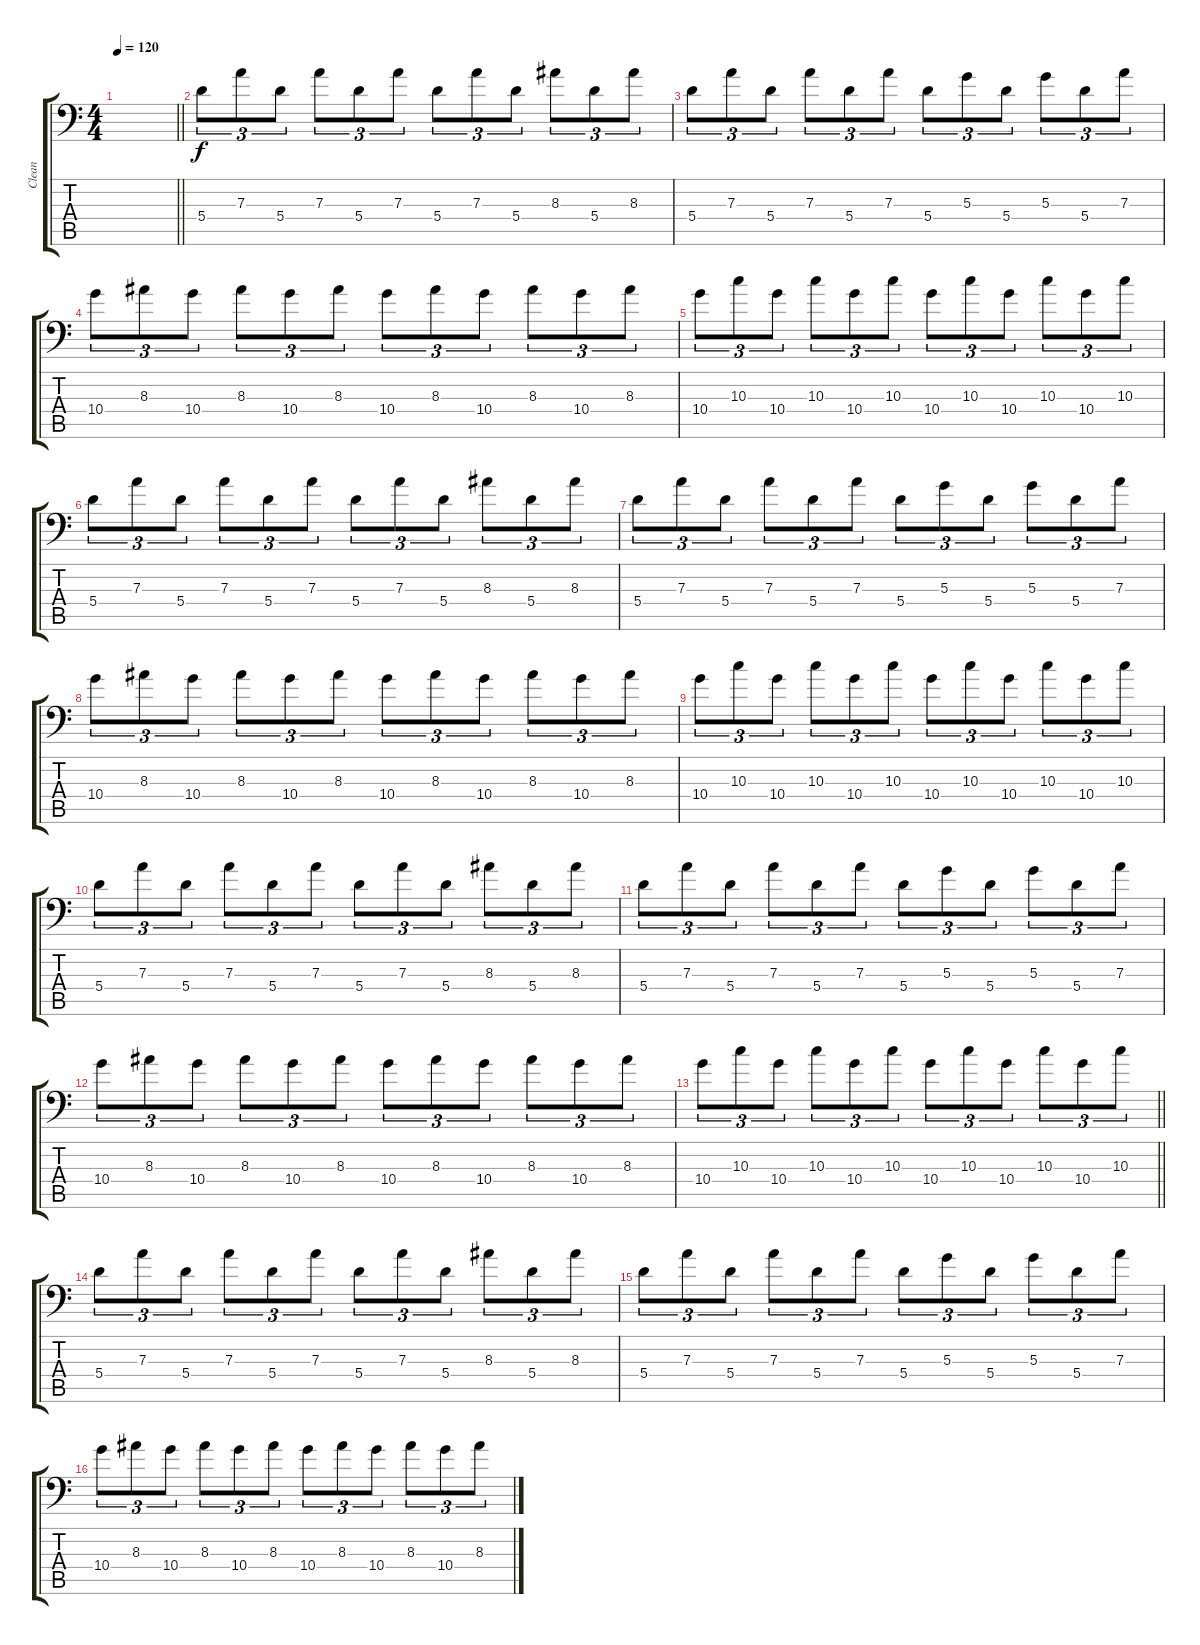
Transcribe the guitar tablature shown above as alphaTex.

\track ("Clean" "Clean") {instrument acousticguitarnylon}
\staff {score tabs}
\tuning (B3 Gb3 D3 A2 E2 A1) {hide}
\ts (4 4)
\tempo 120
\clef f4
\barLineRight lightlight
\ks c
|
\section ("" "")
5.4.8{tu (3 2)} 7.3.8{tu (3 2)} 5.4.8{tu (3 2)} 7.3.8{tu (3 2)} 5.4.8{tu (3 2)} 7.3.8{tu (3 2)} 5.4.8{tu (3 2)} 7.3.8{tu (3 2)} 5.4.8{tu (3 2)} 8.3.8{tu (3 2)} 5.4.8{tu (3 2)} 8.3.8{tu (3 2)} |
5.4.8{tu (3 2)} 7.3.8{tu (3 2)} 5.4.8{tu (3 2)} 7.3.8{tu (3 2)} 5.4.8{tu (3 2)} 7.3.8{tu (3 2)} 5.4.8{tu (3 2)} 5.3.8{tu (3 2)} 5.4.8{tu (3 2)} 5.3.8{tu (3 2)} 5.4.8{tu (3 2)} 7.3.8{tu (3 2)} |
10.4.8{tu (3 2)} 8.3.8{tu (3 2)} 10.4.8{tu (3 2)} 8.3.8{tu (3 2)} 10.4.8{tu (3 2)} 8.3.8{tu (3 2)} 10.4.8{tu (3 2)} 8.3.8{tu (3 2)} 10.4.8{tu (3 2)} 8.3.8{tu (3 2)} 10.4.8{tu (3 2)} 8.3.8{tu (3 2)} |
10.4.8{tu (3 2)} 10.3.8{tu (3 2)} 10.4.8{tu (3 2)} 10.3.8{tu (3 2)} 10.4.8{tu (3 2)} 10.3.8{tu (3 2)} 10.4.8{tu (3 2)} 10.3.8{tu (3 2)} 10.4.8{tu (3 2)} 10.3.8{tu (3 2)} 10.4.8{tu (3 2)} 10.3.8{tu (3 2)} |
5.4.8{tu (3 2)} 7.3.8{tu (3 2)} 5.4.8{tu (3 2)} 7.3.8{tu (3 2)} 5.4.8{tu (3 2)} 7.3.8{tu (3 2)} 5.4.8{tu (3 2)} 7.3.8{tu (3 2)} 5.4.8{tu (3 2)} 8.3.8{tu (3 2)} 5.4.8{tu (3 2)} 8.3.8{tu (3 2)} |
5.4.8{tu (3 2)} 7.3.8{tu (3 2)} 5.4.8{tu (3 2)} 7.3.8{tu (3 2)} 5.4.8{tu (3 2)} 7.3.8{tu (3 2)} 5.4.8{tu (3 2)} 5.3.8{tu (3 2)} 5.4.8{tu (3 2)} 5.3.8{tu (3 2)} 5.4.8{tu (3 2)} 7.3.8{tu (3 2)} |
10.4.8{tu (3 2)} 8.3.8{tu (3 2)} 10.4.8{tu (3 2)} 8.3.8{tu (3 2)} 10.4.8{tu (3 2)} 8.3.8{tu (3 2)} 10.4.8{tu (3 2)} 8.3.8{tu (3 2)} 10.4.8{tu (3 2)} 8.3.8{tu (3 2)} 10.4.8{tu (3 2)} 8.3.8{tu (3 2)} |
10.4.8{tu (3 2)} 10.3.8{tu (3 2)} 10.4.8{tu (3 2)} 10.3.8{tu (3 2)} 10.4.8{tu (3 2)} 10.3.8{tu (3 2)} 10.4.8{tu (3 2)} 10.3.8{tu (3 2)} 10.4.8{tu (3 2)} 10.3.8{tu (3 2)} 10.4.8{tu (3 2)} 10.3.8{tu (3 2)} |
5.4.8{tu (3 2)} 7.3.8{tu (3 2)} 5.4.8{tu (3 2)} 7.3.8{tu (3 2)} 5.4.8{tu (3 2)} 7.3.8{tu (3 2)} 5.4.8{tu (3 2)} 7.3.8{tu (3 2)} 5.4.8{tu (3 2)} 8.3.8{tu (3 2)} 5.4.8{tu (3 2)} 8.3.8{tu (3 2)} |
5.4.8{tu (3 2)} 7.3.8{tu (3 2)} 5.4.8{tu (3 2)} 7.3.8{tu (3 2)} 5.4.8{tu (3 2)} 7.3.8{tu (3 2)} 5.4.8{tu (3 2)} 5.3.8{tu (3 2)} 5.4.8{tu (3 2)} 5.3.8{tu (3 2)} 5.4.8{tu (3 2)} 7.3.8{tu (3 2)} |
10.4.8{tu (3 2)} 8.3.8{tu (3 2)} 10.4.8{tu (3 2)} 8.3.8{tu (3 2)} 10.4.8{tu (3 2)} 8.3.8{tu (3 2)} 10.4.8{tu (3 2)} 8.3.8{tu (3 2)} 10.4.8{tu (3 2)} 8.3.8{tu (3 2)} 10.4.8{tu (3 2)} 8.3.8{tu (3 2)} |
\barLineRight lightlight
10.4.8{tu (3 2)} 10.3.8{tu (3 2)} 10.4.8{tu (3 2)} 10.3.8{tu (3 2)} 10.4.8{tu (3 2)} 10.3.8{tu (3 2)} 10.4.8{tu (3 2)} 10.3.8{tu (3 2)} 10.4.8{tu (3 2)} 10.3.8{tu (3 2)} 10.4.8{tu (3 2)} 10.3.8{tu (3 2)} |
\section ("" "")
5.4.8{tu (3 2)} 7.3.8{tu (3 2)} 5.4.8{tu (3 2)} 7.3.8{tu (3 2)} 5.4.8{tu (3 2)} 7.3.8{tu (3 2)} 5.4.8{tu (3 2)} 7.3.8{tu (3 2)} 5.4.8{tu (3 2)} 8.3.8{tu (3 2)} 5.4.8{tu (3 2)} 8.3.8{tu (3 2)} |
5.4.8{tu (3 2)} 7.3.8{tu (3 2)} 5.4.8{tu (3 2)} 7.3.8{tu (3 2)} 5.4.8{tu (3 2)} 7.3.8{tu (3 2)} 5.4.8{tu (3 2)} 5.3.8{tu (3 2)} 5.4.8{tu (3 2)} 5.3.8{tu (3 2)} 5.4.8{tu (3 2)} 7.3.8{tu (3 2)} |
10.4.8{tu (3 2)} 8.3.8{tu (3 2)} 10.4.8{tu (3 2)} 8.3.8{tu (3 2)} 10.4.8{tu (3 2)} 8.3.8{tu (3 2)} 10.4.8{tu (3 2)} 8.3.8{tu (3 2)} 10.4.8{tu (3 2)} 8.3.8{tu (3 2)} 10.4.8{tu (3 2)} 8.3.8{tu (3 2)}
